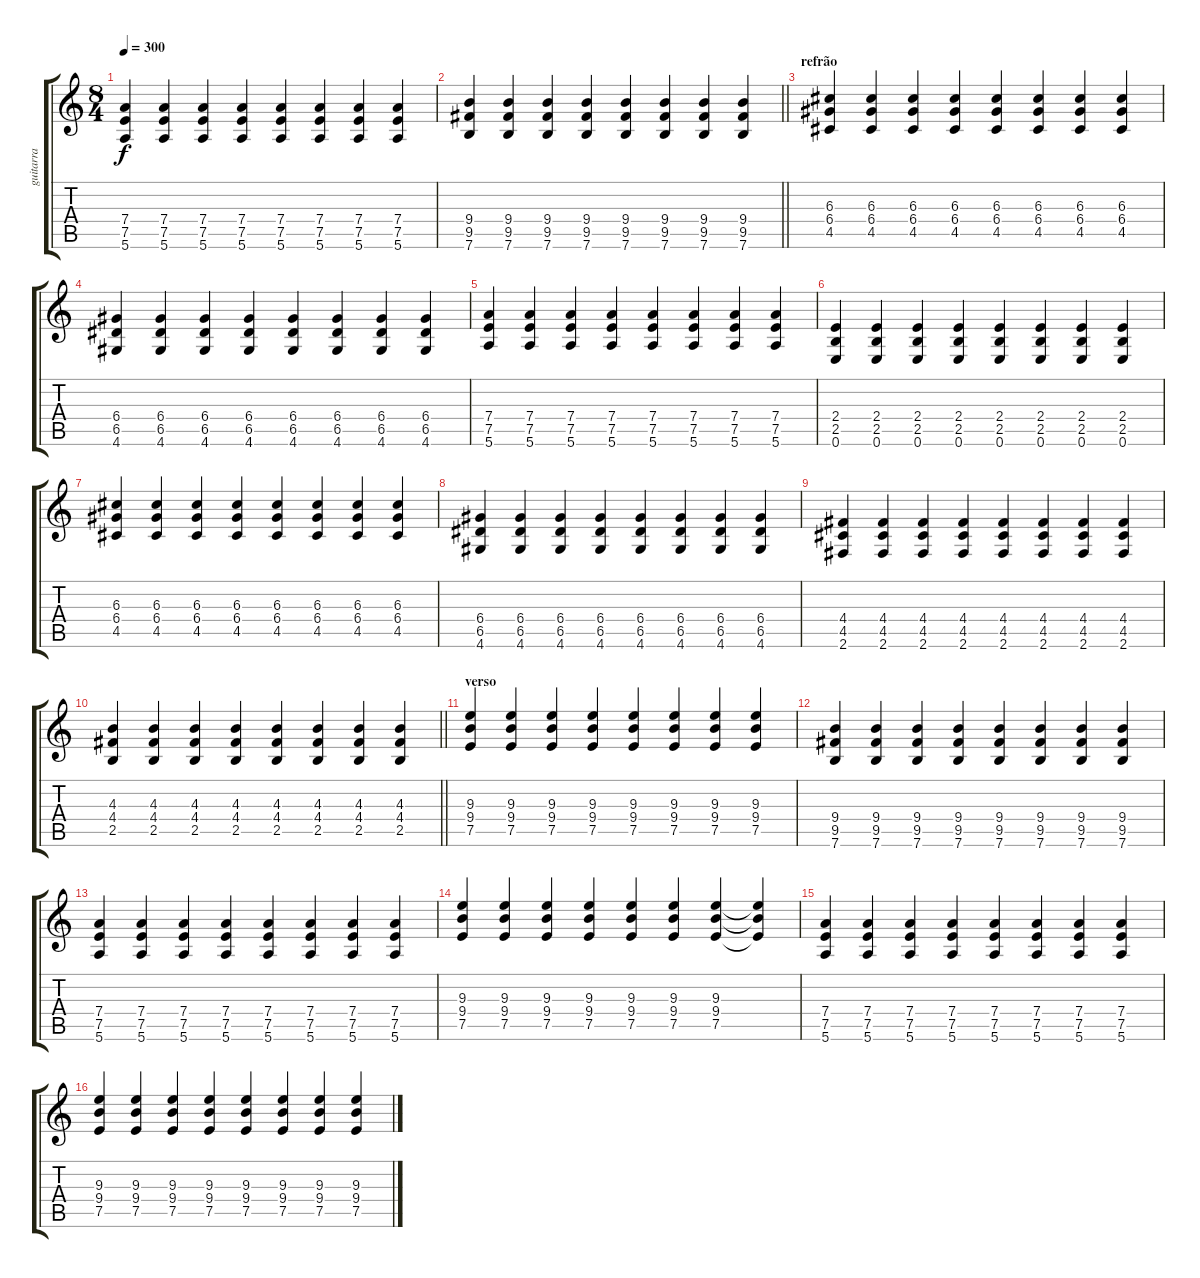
\track ("guitarra" "guitarra") {instrument overdrivenguitar}
\staff {score tabs}
\tuning (E4 B3 G3 D3 A2 E2) {hide}
\ts (8 4)
\tempo 300
\clef g2
\ks c
(7.4 7.5 5.6).4{dy f} (7.4 7.5 5.6).4 (7.4 7.5 5.6).4 (7.4 7.5 5.6).4 (7.4 7.5 5.6).4 (7.4 7.5 5.6).4 (7.4 7.5 5.6).4 (7.4 7.5 5.6).4 |
\barLineRight lightlight
(9.4 9.5 7.6).4 (9.4 9.5 7.6).4 (9.4 9.5 7.6).4 (9.4 9.5 7.6).4 (9.4 9.5 7.6).4 (9.4 9.5 7.6).4 (9.4 9.5 7.6).4 (9.4 9.5 7.6).4 |
\section ("" "refrão")
(6.3 6.4 4.5).4 (6.3 6.4 4.5).4 (6.3 6.4 4.5).4 (6.3 6.4 4.5).4 (6.3 6.4 4.5).4 (6.3 6.4 4.5).4 (6.3 6.4 4.5).4 (6.3 6.4 4.5).4 |
(6.4 6.5 4.6).4 (6.4 6.5 4.6).4 (6.4 6.5 4.6).4 (6.4 6.5 4.6).4 (6.4 6.5 4.6).4 (6.4 6.5 4.6).4 (6.4 6.5 4.6).4 (6.4 6.5 4.6).4 |
(7.4 7.5 5.6).4 (7.4 7.5 5.6).4 (7.4 7.5 5.6).4 (7.4 7.5 5.6).4 (7.4 7.5 5.6).4 (7.4 7.5 5.6).4 (7.4 7.5 5.6).4 (7.4 7.5 5.6).4 |
(2.4 2.5 0.6).4 (2.4 2.5 0.6).4 (2.4 2.5 0.6).4 (2.4 2.5 0.6).4 (2.4 2.5 0.6).4 (2.4 2.5 0.6).4 (2.4 2.5 0.6).4 (2.4 2.5 0.6).4 |
(6.3 6.4 4.5).4 (6.3 6.4 4.5).4 (6.3 6.4 4.5).4 (6.3 6.4 4.5).4 (6.3 6.4 4.5).4 (6.3 6.4 4.5).4 (6.3 6.4 4.5).4 (6.3 6.4 4.5).4 |
(6.4 6.5 4.6).4 (6.4 6.5 4.6).4 (6.4 6.5 4.6).4 (6.4 6.5 4.6).4 (6.4 6.5 4.6).4 (6.4 6.5 4.6).4 (6.4 6.5 4.6).4 (6.4 6.5 4.6).4 |
(4.4 4.5 2.6).4 (4.4 4.5 2.6).4 (4.4 4.5 2.6).4 (4.4 4.5 2.6).4 (4.4 4.5 2.6).4 (4.4 4.5 2.6).4 (4.4 4.5 2.6).4 (4.4 4.5 2.6).4 |
\barLineRight lightlight
(4.3 4.4 2.5).4 (4.3 4.4 2.5).4 (4.3 4.4 2.5).4 (4.3 4.4 2.5).4 (4.3 4.4 2.5).4 (4.3 4.4 2.5).4 (4.3 4.4 2.5).4 (4.3 4.4 2.5).4 |
\section ("" "verso")
(9.3 9.4 7.5).4 (9.3 9.4 7.5).4 (9.3 9.4 7.5).4 (9.3 9.4 7.5).4 (9.3 9.4 7.5).4 (9.3 9.4 7.5).4 (9.3 9.4 7.5).4 (9.3 9.4 7.5).4 |
(9.4 9.5 7.6).4 (9.4 9.5 7.6).4 (9.4 9.5 7.6).4 (9.4 9.5 7.6).4 (9.4 9.5 7.6).4 (9.4 9.5 7.6).4 (9.4 9.5 7.6).4 (9.4 9.5 7.6).4 |
(7.4 7.5 5.6).4 (7.4 7.5 5.6).4 (7.4 7.5 5.6).4 (7.4 7.5 5.6).4 (7.4 7.5 5.6).4 (7.4 7.5 5.6).4 (7.4 7.5 5.6).4 (7.4 7.5 5.6).4 |
(9.3 9.4 7.5).4 (9.3 9.4 7.5).4 (9.3 9.4 7.5).4 (9.3 9.4 7.5).4 (9.3 9.4 7.5).4 (9.3 9.4 7.5).4 (9.3 9.4 7.5).4 (9.3{t} 9.4{t} 7.5{t}).4 |
(7.4 7.5 5.6).4 (7.4 7.5 5.6).4 (7.4 7.5 5.6).4 (7.4 7.5 5.6).4 (7.4 7.5 5.6).4 (7.4 7.5 5.6).4 (7.4 7.5 5.6).4 (7.4 7.5 5.6).4 |
(9.3 9.4 7.5).4 (9.3 9.4 7.5).4 (9.3 9.4 7.5).4 (9.3 9.4 7.5).4 (9.3 9.4 7.5).4 (9.3 9.4 7.5).4 (9.3 9.4 7.5).4 (9.3 9.4 7.5).4
